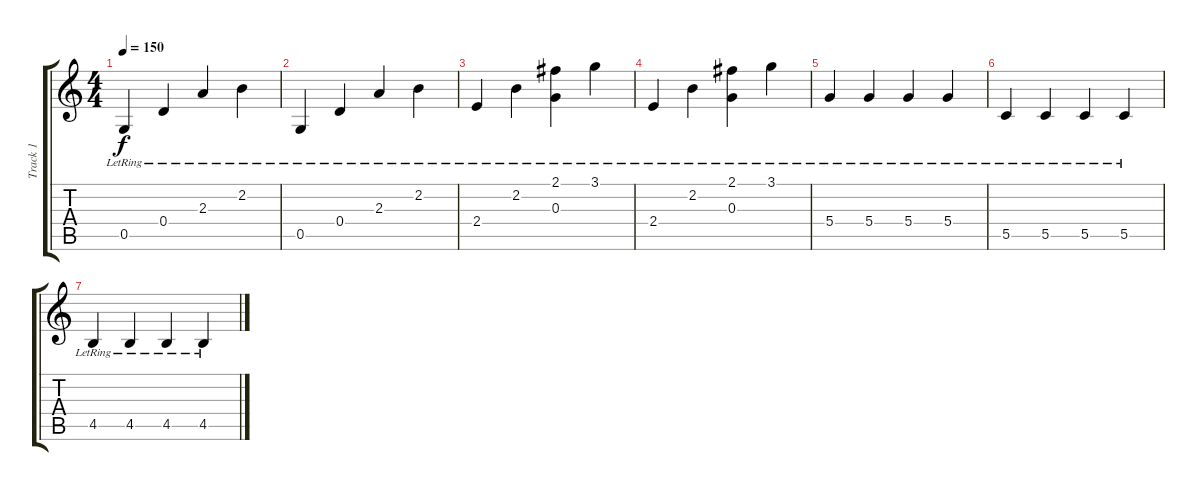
\track ("Track 1" "Track 1") {instrument acousticguitarsteel}
\staff {score tabs}
\tuning (E4 A3 G3 D3 G2 D2) {hide}
\ts (4 4)
\tempo 150
\clef g2
\ks c
0.5{lr}.4{dy f} 0.4{lr}.4 2.3{lr}.4 2.2{lr}.4 |
0.5{lr}.4 0.4{lr}.4 2.3{lr}.4 2.2{lr}.4 |
2.4{lr}.4 2.2{lr}.4 (2.1{lr} 0.3{lr}).4 3.1{lr}.4 |
2.4{lr}.4 2.2{lr}.4 (2.1{lr} 0.3{lr}).4 3.1{lr}.4 |
5.4{lr}.4 5.4{lr}.4 5.4{lr}.4 5.4{lr}.4 |
5.5{lr}.4 5.5{lr}.4 5.5{lr}.4 5.5{lr}.4 |
4.5{lr}.4 4.5{lr}.4 4.5{lr}.4 4.5{lr}.4
